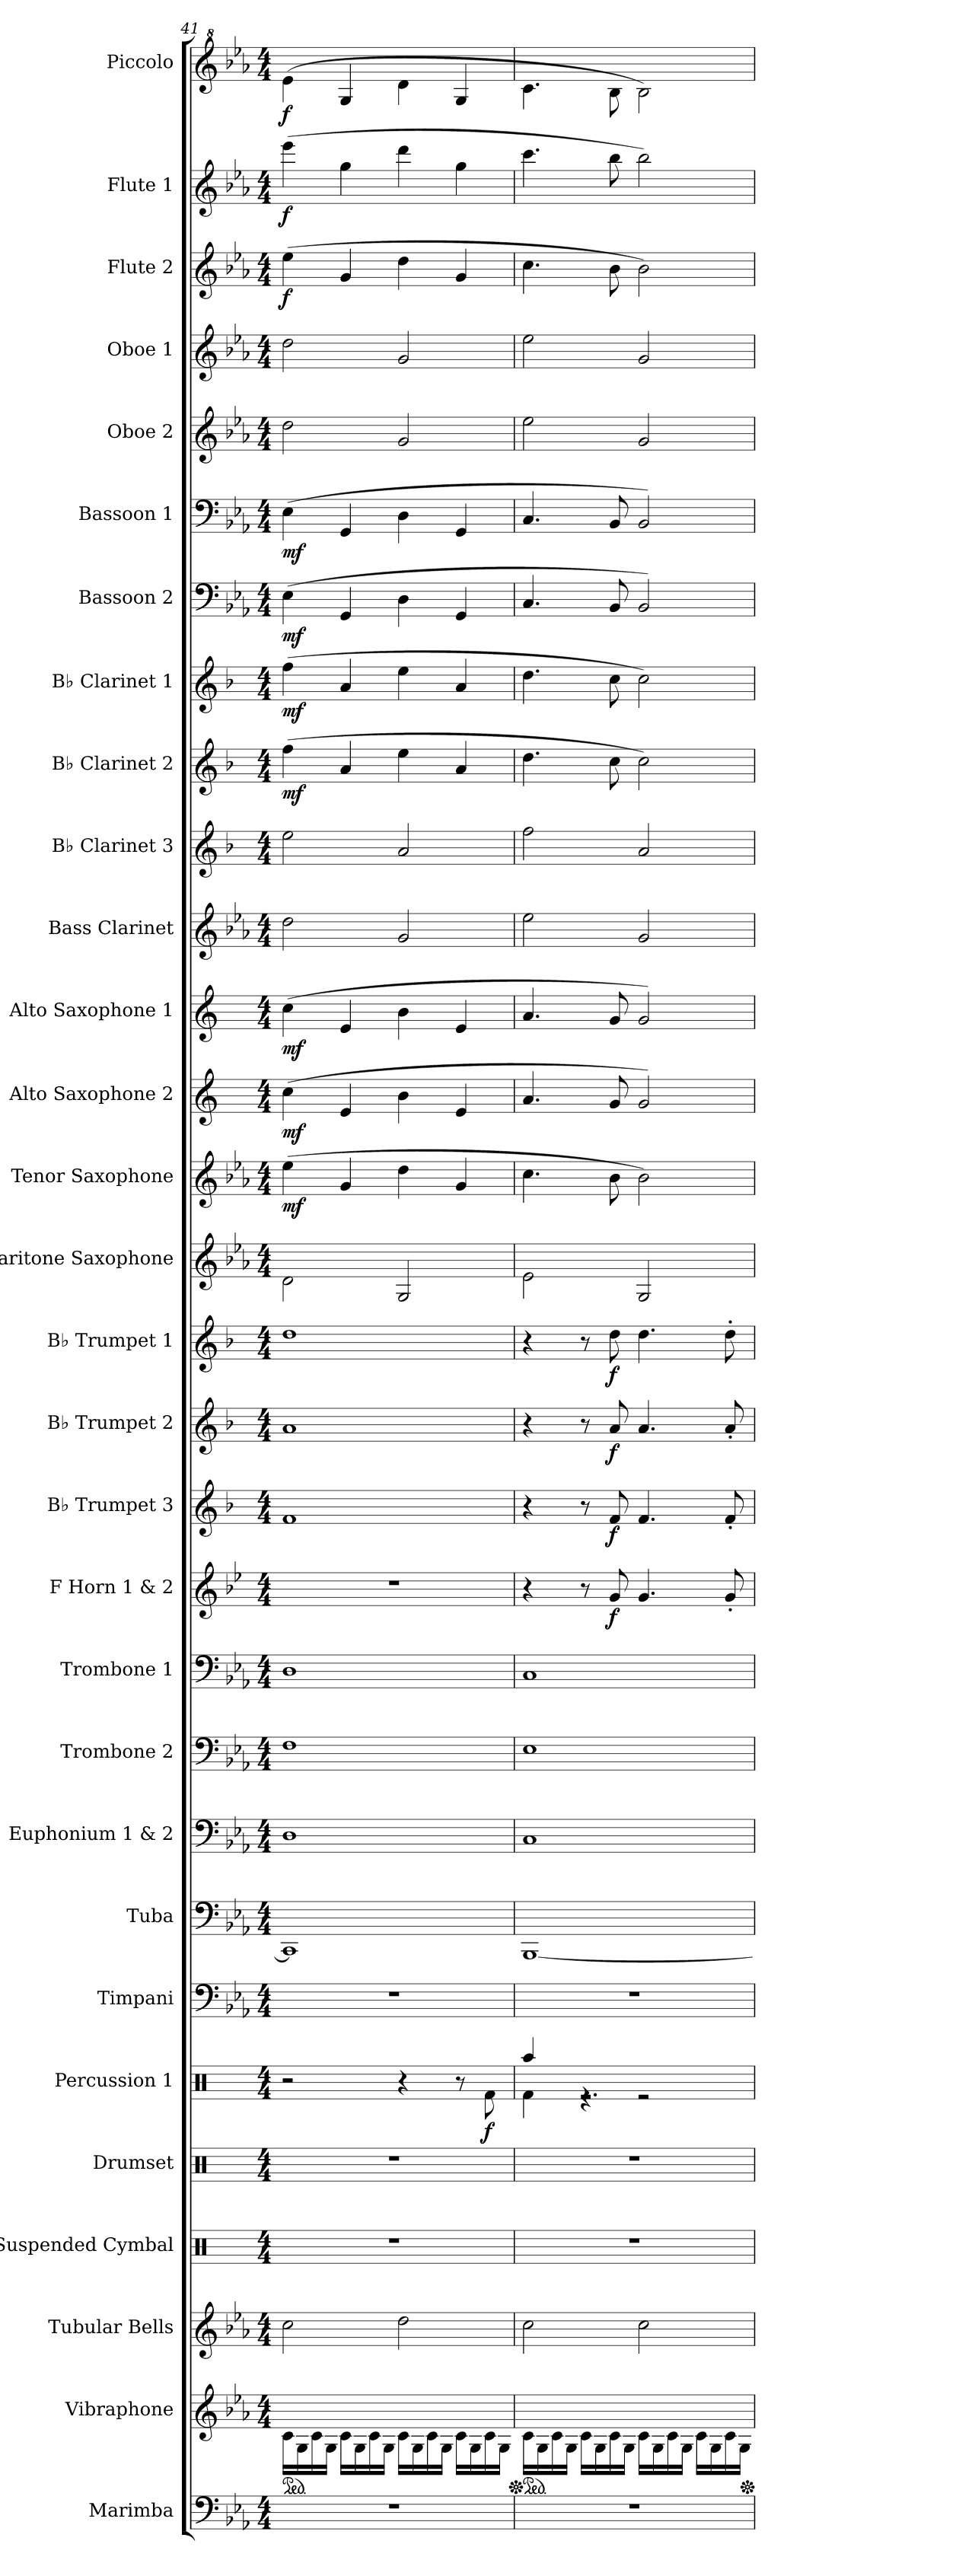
**kern	**kern	**kern	**kern	**kern	**kern	**dynam	**kern	**kern	**kern	**kern	**kern	**kern	**dynam	**kern	**dynam	**kern	**dynam	**kern	**dynam	**kern	**kern	**dynam	**kern	**dynam	**kern	**dynam	**kern	**kern	**kern	**dynam	**kern	**dynam	**kern	**dynam	**kern	**dynam	**kern	**kern	**kern	**dynam	**kern	**dynam	**kern	**dynam
*part30	*part29	*part28	*part27	*part26	*part25	*part25	*part24	*part23	*part22	*part21	*part20	*part19	*part19	*part18	*part18	*part17	*part17	*part16	*part16	*part15	*part14	*part14	*part13	*part13	*part12	*part12	*part11	*part10	*part9	*part9	*part8	*part8	*part7	*part7	*part6	*part6	*part5	*part4	*part3	*part3	*part2	*part2	*part1	*part1
*staff30	*staff29	*staff28	*staff27	*staff26	*staff25	*staff25	*staff24	*staff23	*staff22	*staff21	*staff20	*staff19	*staff19	*staff18	*staff18	*staff17	*staff17	*staff16	*staff16	*staff15	*staff14	*staff14	*staff13	*staff13	*staff12	*staff12	*staff11	*staff10	*staff9	*staff9	*staff8	*staff8	*staff7	*staff7	*staff6	*staff6	*staff5	*staff4	*staff3	*staff3	*staff2	*staff2	*staff1	*staff1
*I"Marimba	*I"Vibraphone	*I"Tubular Bells	*I"Suspended Cymbal	*I"Drumset	*I"Percussion 1	*	*I"Timpani	*I"Tuba	*I"Euphonium 1 &amp; 2	*I"Trombone 2	*I"Trombone 1	*I"F Horn 1 &amp; 2	*	*I"B♭ Trumpet 3	*	*I"B♭ Trumpet 2	*	*I"B♭ Trumpet 1	*	*I"Baritone Saxophone	*I"Tenor Saxophone	*	*I"Alto Saxophone 2	*	*I"Alto Saxophone 1	*	*I"Bass Clarinet	*I"B♭ Clarinet 3	*I"B♭ Clarinet 2	*	*I"B♭ Clarinet 1	*	*I"Bassoon 2	*	*I"Bassoon 1	*	*I"Oboe 2	*I"Oboe 1	*I"Flute 2	*	*I"Flute 1	*	*I"Piccolo	*
*I'Mrm.	*I'Vib.	*I'Tu. Be.	*I'Sus. Cym.	*I'Drs.	*I'Perc. 1	*	*I'Timp.	*I'Tba.	*I'Euph. 1 &amp; 2	*I'Tbn. 2	*I'Tbn. 1	*I'F Hn. 1 2	*	*I'B♭ Tpt. 3	*	*I'B♭ Tpt. 2	*	*I'B♭ Tpt. 1	*	*I'Bar. Sax.	*I'T. Sax.	*	*I'A. Sax. 2	*	*I'A. Sax. 1	*	*I'B. Cl.	*I'B♭ Cl. 3	*I'B♭ Cl. 2	*	*I'B♭ Cl. 1	*	*I'Bsn. 2	*	*I'Bsn. 1	*	*I'Ob. 2	*I'Ob. 1	*I'Fl. 2	*	*I'Fl. 1	*	*I'Picc.	*
*clefF4	*clefG2	*clefG2	*clefX	*clefX	*clefX	*	*clefF4	*clefF4	*clefF4	*clefF4	*clefF4	*clefG2	*	*clefG2	*	*clefG2	*	*clefG2	*	*clefG2	*clefG2	*	*clefG2	*	*clefG2	*	*clefG2	*clefG2	*clefG2	*	*clefG2	*	*clefF4	*	*clefF4	*	*clefG2	*clefG2	*clefG2	*	*clefG2	*	*clefG^2	*
*	*	*	*	*	*	*	*	*	*	*	*	*ITrd4c7	*	*ITrd1c2	*	*ITrd1c2	*	*ITrd1c2	*	*ITrd12c21	*ITrd8c14	*	*ITrd5c9	*	*ITrd5c9	*	*ITrd8c14	*ITrd1c2	*ITrd1c2	*	*ITrd1c2	*	*	*	*	*	*	*	*	*	*	*	*ITrd-7c-12	*
*k[b-e-a-]	*k[b-e-a-]	*k[b-e-a-]	*k[]	*k[]	*k[]	*	*k[b-e-a-]	*k[b-e-a-]	*k[b-e-a-]	*k[b-e-a-]	*k[b-e-a-]	*k[b-e-a-]	*	*k[b-e-a-]	*	*k[b-e-a-]	*	*k[b-e-a-]	*	*k[b-e-a-]	*k[b-e-a-]	*	*k[b-e-a-]	*	*k[b-e-a-]	*	*k[b-e-a-]	*k[b-e-a-]	*k[b-e-a-]	*	*k[b-e-a-]	*	*k[b-e-a-]	*	*k[b-e-a-]	*	*k[b-e-a-]	*k[b-e-a-]	*k[b-e-a-]	*	*k[b-e-a-]	*	*k[b-e-a-]	*
*M4/4	*M4/4	*M4/4	*M4/4	*M4/4	*M4/4	*	*M4/4	*M4/4	*M4/4	*M4/4	*M4/4	*M4/4	*	*M4/4	*	*M4/4	*	*M4/4	*	*M4/4	*M4/4	*	*M4/4	*	*M4/4	*	*M4/4	*M4/4	*M4/4	*	*M4/4	*	*M4/4	*	*M4/4	*	*M4/4	*M4/4	*M4/4	*	*M4/4	*	*M4/4	*
*	*ped	*	*	*	*	*	*	*	*	*	*	*	*	*	*	*	*	*	*	*	*	*	*	*	*	*	*	*	*	*	*	*	*	*	*	*	*	*	*	*	*	*	*	*
=41	=41	=41	=41	=41	=41	=41	=41	=41	=41	=41	=41	=41	=41	=41	=41	=41	=41	=41	=41	=41	=41	=41	=41	=41	=41	=41	=41	=41	=41	=41	=41	=41	=41	=41	=41	=41	=41	=41	=41	=41	=41	=41	=41	=41
!	!	!	!	!	!	!	!	!	!	!	!	!	!	!	!	!	!	!	!	!	!	!LO:DY:b	!	!LO:DY:b	!	!LO:DY:b	!	!	!	!LO:DY:b	!	!LO:DY:b	!	!LO:DY:b	!	!LO:DY:b	!	!	!	!LO:DY:b	!	!LO:DY:b	!	!LO:DY:b
1r	16c\LL	2cc\	1r	1r	2r	.	1r	1CC]	1D	1F	1D	1r	.	1e-	.	1g	.	1cc	.	2D\	(>4e-\	mf	(>4e-\	mf	(>4e-\	mf	2d\	2dd\	(>4ee-\	mf	(>4ee-\	mf	(>4E-\	mf	(>4E-\	mf	2dd\	2dd\	(>4ee-\	f	(>4eee-\	f	(>4eee-\	f
.	16G\	.	.	.	.	.	.	.	.	.	.	.	.	.	.	.	.	.	.	.	.	.	.	.	.	.	.	.	.	.	.	.	.	.	.	.	.	.	.	.	.	.	.	.
.	16c\	.	.	.	.	.	.	.	.	.	.	.	.	.	.	.	.	.	.	.	.	.	.	.	.	.	.	.	.	.	.	.	.	.	.	.	.	.	.	.	.	.	.	.
.	16G\JJ	.	.	.	.	.	.	.	.	.	.	.	.	.	.	.	.	.	.	.	.	.	.	.	.	.	.	.	.	.	.	.	.	.	.	.	.	.	.	.	.	.	.	.
.	16c\LL	.	.	.	.	.	.	.	.	.	.	.	.	.	.	.	.	.	.	.	4G/	.	4G/	.	4G/	.	.	.	4g/	.	4g/	.	4GG/	.	4GG/	.	.	.	4g/	.	4gg\	.	4gg/	.
.	16G\	.	.	.	.	.	.	.	.	.	.	.	.	.	.	.	.	.	.	.	.	.	.	.	.	.	.	.	.	.	.	.	.	.	.	.	.	.	.	.	.	.	.	.
.	16c\	.	.	.	.	.	.	.	.	.	.	.	.	.	.	.	.	.	.	.	.	.	.	.	.	.	.	.	.	.	.	.	.	.	.	.	.	.	.	.	.	.	.	.
.	16G\JJ	.	.	.	.	.	.	.	.	.	.	.	.	.	.	.	.	.	.	.	.	.	.	.	.	.	.	.	.	.	.	.	.	.	.	.	.	.	.	.	.	.	.	.
.	16c\LL	2dd\	.	.	4r	.	.	.	.	.	.	.	.	.	.	.	.	.	.	2GG/	4d\	.	4d\	.	4d\	.	2G/	2g/	4dd\	.	4dd\	.	4D\	.	4D\	.	2g/	2g/	4dd\	.	4ddd\	.	4ddd\	.
.	16G\	.	.	.	.	.	.	.	.	.	.	.	.	.	.	.	.	.	.	.	.	.	.	.	.	.	.	.	.	.	.	.	.	.	.	.	.	.	.	.	.	.	.	.
.	16c\	.	.	.	.	.	.	.	.	.	.	.	.	.	.	.	.	.	.	.	.	.	.	.	.	.	.	.	.	.	.	.	.	.	.	.	.	.	.	.	.	.	.	.
.	16G\JJ	.	.	.	.	.	.	.	.	.	.	.	.	.	.	.	.	.	.	.	.	.	.	.	.	.	.	.	.	.	.	.	.	.	.	.	.	.	.	.	.	.	.	.
.	16c\LL	.	.	.	8r	.	.	.	.	.	.	.	.	.	.	.	.	.	.	.	4G/	.	4G/	.	4G/	.	.	.	4g/	.	4g/	.	4GG/	.	4GG/	.	.	.	4g/	.	4gg\	.	4gg/	.
.	16G\	.	.	.	.	.	.	.	.	.	.	.	.	.	.	.	.	.	.	.	.	.	.	.	.	.	.	.	.	.	.	.	.	.	.	.	.	.	.	.	.	.	.	.
!	!	!	!	!	!	!LO:DY:b	!	!	!	!	!	!	!	!	!	!	!	!	!	!	!	!	!	!	!	!	!	!	!	!	!	!	!	!	!	!	!	!	!	!	!	!	!	!
.	16c\	.	.	.	8Rf\	f	.	.	.	.	.	.	.	.	.	.	.	.	.	.	.	.	.	.	.	.	.	.	.	.	.	.	.	.	.	.	.	.	.	.	.	.	.	.
.	16G\JJ	.	.	.	.	.	.	.	.	.	.	.	.	.	.	.	.	.	.	.	.	.	.	.	.	.	.	.	.	.	.	.	.	.	.	.	.	.	.	.	.	.	.	.
=42	=42	=42	=42	=42	=42	=42	=42	=42	=42	=42	=42	=42	=42	=42	=42	=42	=42	=42	=42	=42	=42	=42	=42	=42	=42	=42	=42	=42	=42	=42	=42	=42	=42	=42	=42	=42	=42	=42	=42	=42	=42	=42	=42	=42
*	*Xped	*	*	*	*	*	*	*	*	*	*	*	*	*	*	*	*	*	*	*	*	*	*	*	*	*	*	*	*	*	*	*	*	*	*	*	*	*	*	*	*	*	*	*
*	*ped	*	*	*	*	*	*	*	*	*	*	*	*	*	*	*	*	*	*	*	*	*	*	*	*	*	*	*	*	*	*	*	*	*	*	*	*	*	*	*	*	*	*	*
*	*	*	*	*	*^	*	*	*	*	*	*	*	*	*	*	*	*	*	*	*	*	*	*	*	*	*	*	*	*	*	*	*	*	*	*	*	*	*	*	*	*	*	*	*
1r	16c\LL	2cc\	1r	1r	4Raa/	4Rf\	.	1r	[1BBB-	1C	1E-	1C	4r	.	4r	.	4r	.	4r	.	2E-\	4.c\	.	4.c/	.	4.c/	.	2e-\	2ee-\	4.cc\	.	4.cc\	.	4.C/	.	4.C/	.	2ee-\	2ee-\	4.cc\	.	4.ccc\	.	4.ccc\	.
.	16G\	.	.	.	.	.	.	.	.	.	.	.	.	.	.	.	.	.	.	.	.	.	.	.	.	.	.	.	.	.	.	.	.	.	.	.	.	.	.	.	.	.	.	.	.
.	16c\	.	.	.	.	.	.	.	.	.	.	.	.	.	.	.	.	.	.	.	.	.	.	.	.	.	.	.	.	.	.	.	.	.	.	.	.	.	.	.	.	.	.	.	.
.	16G\JJ	.	.	.	.	.	.	.	.	.	.	.	.	.	.	.	.	.	.	.	.	.	.	.	.	.	.	.	.	.	.	.	.	.	.	.	.	.	.	.	.	.	.	.	.
.	16c\LL	.	.	.	4re	2.r	.	.	.	.	.	.	8r	.	8r	.	8r	.	8r	.	.	.	.	.	.	.	.	.	.	.	.	.	.	.	.	.	.	.	.	.	.	.	.	.	.
.	16G\	.	.	.	.	.	.	.	.	.	.	.	.	.	.	.	.	.	.	.	.	.	.	.	.	.	.	.	.	.	.	.	.	.	.	.	.	.	.	.	.	.	.	.	.
!	!	!	!	!	!	!	!	!	!	!	!	!	!	!LO:DY:b	!	!LO:DY:b	!	!LO:DY:b	!	!LO:DY:b	!	!	!	!	!	!	!	!	!	!	!	!	!	!	!	!	!	!	!	!	!	!	!	!	!
.	16c\	.	.	.	.	.	.	.	.	.	.	.	8c/	f	8e-/	f	8g/	f	8cc\	f	.	8B-\	.	8B-/	.	8B-/	.	.	.	8b-\	.	8b-\	.	8BB-/	.	8BB-/	.	.	.	8b-\	.	8bb-\	.	8bb-\	.
.	16G\JJ	.	.	.	.	.	.	.	.	.	.	.	.	.	.	.	.	.	.	.	.	.	.	.	.	.	.	.	.	.	.	.	.	.	.	.	.	.	.	.	.	.	.	.	.
.	16c\LL	2cc\	.	.	2re	.	.	.	.	.	.	.	4.c/	.	4.e-/	.	4.g/	.	4.cc\	.	2GG/	2B-\)	.	2B-/)	.	2B-/)	.	2G/	2g/	2b-\)	.	2b-\)	.	2BB-/)	.	2BB-/)	.	2g/	2g/	2b-\)	.	2bb-\)	.	2bb-\)	.
.	16G\	.	.	.	.	.	.	.	.	.	.	.	.	.	.	.	.	.	.	.	.	.	.	.	.	.	.	.	.	.	.	.	.	.	.	.	.	.	.	.	.	.	.	.	.
.	16c\	.	.	.	.	.	.	.	.	.	.	.	.	.	.	.	.	.	.	.	.	.	.	.	.	.	.	.	.	.	.	.	.	.	.	.	.	.	.	.	.	.	.	.	.
.	16G\JJ	.	.	.	.	.	.	.	.	.	.	.	.	.	.	.	.	.	.	.	.	.	.	.	.	.	.	.	.	.	.	.	.	.	.	.	.	.	.	.	.	.	.	.	.
.	16c\LL	.	.	.	.	.	.	.	.	.	.	.	.	.	.	.	.	.	.	.	.	.	.	.	.	.	.	.	.	.	.	.	.	.	.	.	.	.	.	.	.	.	.	.	.
.	16G\	.	.	.	.	.	.	.	.	.	.	.	.	.	.	.	.	.	.	.	.	.	.	.	.	.	.	.	.	.	.	.	.	.	.	.	.	.	.	.	.	.	.	.	.
.	16c\	.	.	.	.	.	.	.	.	.	.	.	8c'/	.	8e-'/	.	8g'/	.	8cc'\	.	.	.	.	.	.	.	.	.	.	.	.	.	.	.	.	.	.	.	.	.	.	.	.	.	.
.	16G\JJ	.	.	.	.	.	.	.	.	.	.	.	.	.	.	.	.	.	.	.	.	.	.	.	.	.	.	.	.	.	.	.	.	.	.	.	.	.	.	.	.	.	.	.	.
*	*	*	*	*	*v	*v	*	*	*	*	*	*	*	*	*	*	*	*	*	*	*	*	*	*	*	*	*	*	*	*	*	*	*	*	*	*	*	*	*	*	*	*	*	*	*
*	*Xped	*	*	*	*	*	*	*	*	*	*	*	*	*	*	*	*	*	*	*	*	*	*	*	*	*	*	*	*	*	*	*	*	*	*	*	*	*	*	*	*	*	*	*
=	=	=	=	=	=	=	=	=	=	=	=	=	=	=	=	=	=	=	=	=	=	=	=	=	=	=	=	=	=	=	=	=	=	=	=	=	=	=	=	=	=	=	=	=
*-	*-	*-	*-	*-	*-	*-	*-	*-	*-	*-	*-	*-	*-	*-	*-	*-	*-	*-	*-	*-	*-	*-	*-	*-	*-	*-	*-	*-	*-	*-	*-	*-	*-	*-	*-	*-	*-	*-	*-	*-	*-	*-	*-	*-
